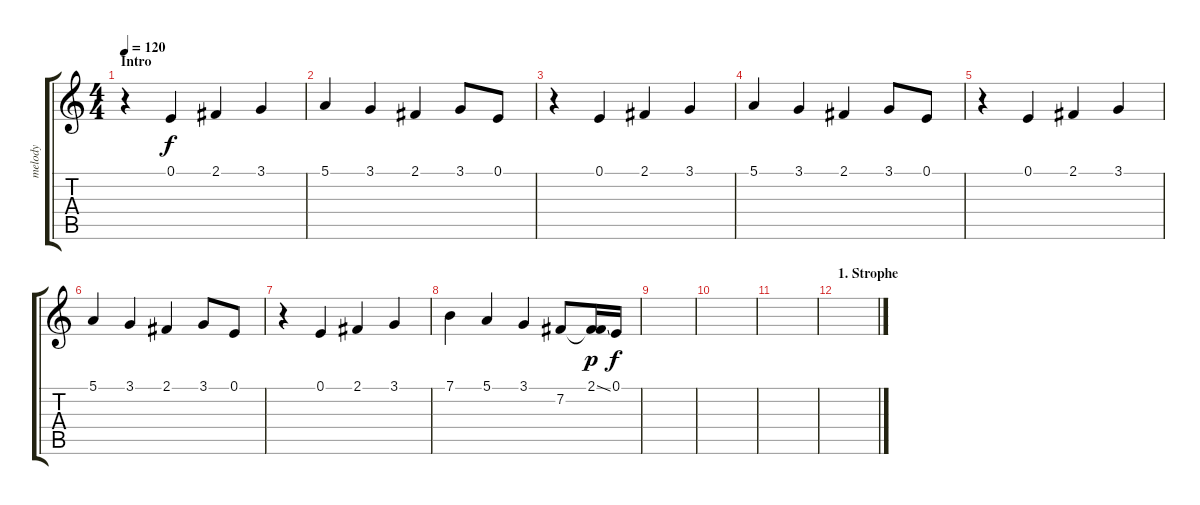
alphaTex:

\track ("melody" "melody") {instrument pad7halo}
\staff {score tabs}
\tuning (E4 B3 G3 D3 A2 E2) {hide}
\ts (4 4)
\section ("" "Intro")
\tempo 120
\clef g2
\ks c
r.4{dy f instrument pad7halo} 0.1.4 2.1.4 3.1.4 |
5.1.4 3.1.4 2.1.4 3.1.8 0.1.8 |
r.4 0.1.4 2.1.4 3.1.4 |
5.1.4 3.1.4 2.1.4 3.1.8 0.1.8 |
r.4 0.1.4 2.1.4 3.1.4 |
5.1.4 3.1.4 2.1.4 3.1.8 0.1.8 |
r.4 0.1.4 2.1.4 3.1.4 |
7.1.4 5.1.4 3.1.4 7.2.8 (2.1{ss} 7.2{t}).16{dy p} 0.1.16{dy f} |
|
|
|
\section ("" "1. Strophe")
